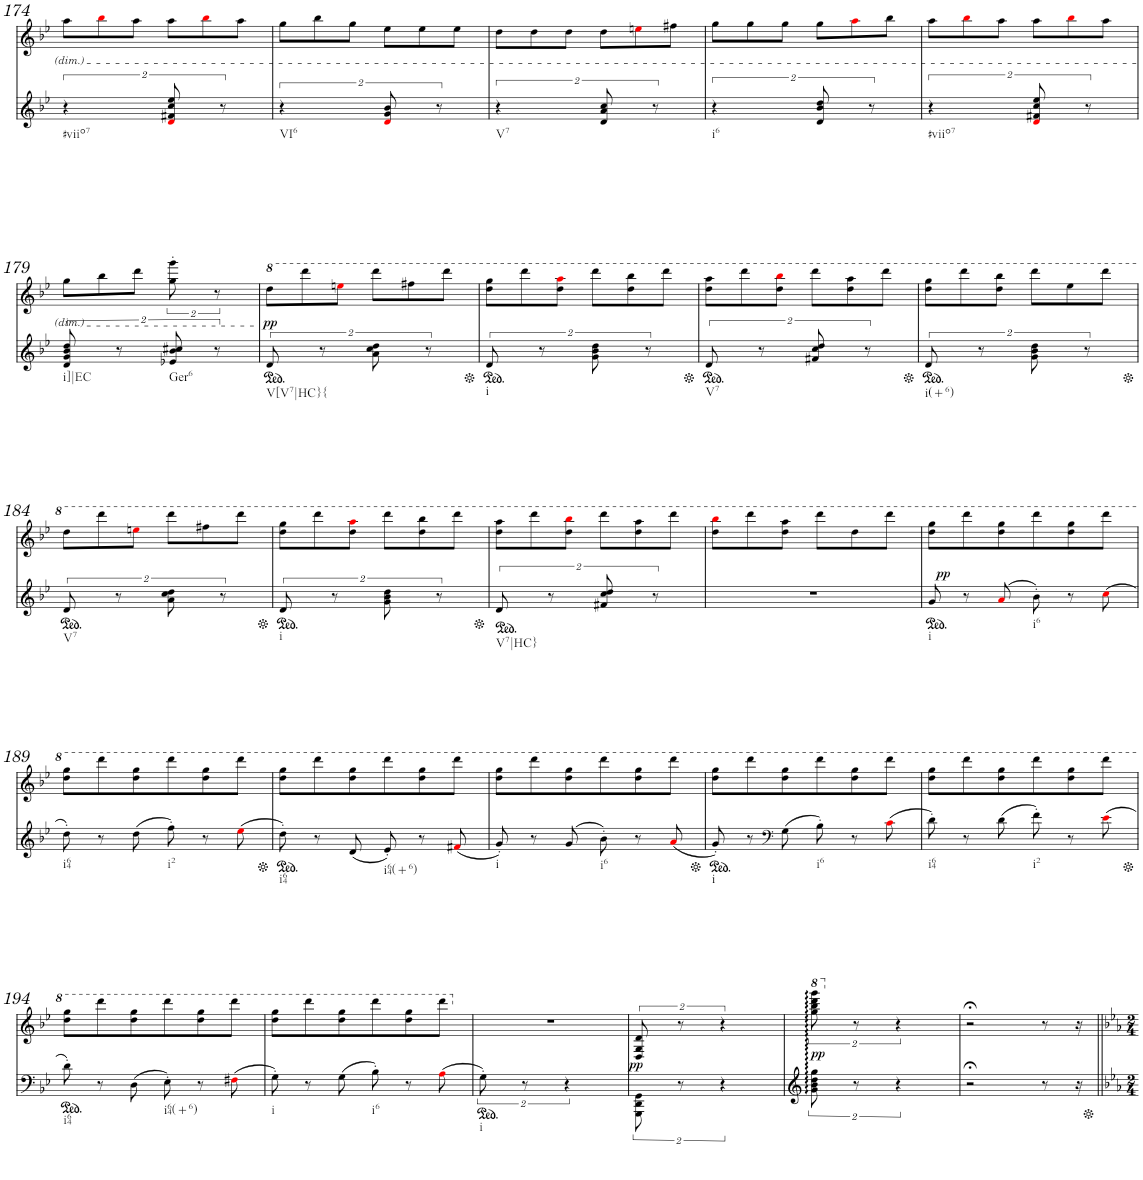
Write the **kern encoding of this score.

**kern	**kern	**dynam
*part1	*part1	*part1
*staff2	*staff1	*staff1/2
*I"Piano	*	*
*I'Pno.	*	*
!!LO:PB:g=z
*clefG2	*clefF4	*
*k[b-e-]	*k[b-e-]	*
*M6/8	*M6/8	*
=174	=174	=174
!LO:TX:b:t=#viio7	!	!
8%3r	8aa\L	.
.	8bb-i\	.
.	8aa\J	.
16%3di/ 16%3f#X/ 16%3cc/ 16%3ee-/	8aa\L	.
.	8bb-i\	.
16%3r	.	.
.	8aa\J	.
=175	=175	=175
!LO:TX:b:t=VI6	!	!
8%3r	8gg\L	.
.	8bb-\	.
.	8gg\J	.
16%3di/ 16%3g/ 16%3b-/	8ee-\L	.
.	8ee-\	.
16%3r	.	.
.	8ee-\J	.
=176	=176	=176
!LO:TX:b:t=V7	!	!
8%3r	8dd\L	.
.	8dd\	.
.	8dd\J	.
16%3d/ 16%3a/ 16%3cc/	8dd\L	.
.	8eeni\	.
16%3r	.	.
.	8ff#X\J	.
=177	=177	=177
!LO:TX:b:t=i6	!	!
8%3r	8gg\L	.
.	8gg\	.
.	8gg\J	.
16%3d/ 16%3b-/ 16%3dd/	8gg\L	.
.	8aai\	.
16%3r	.	.
.	8bb-\J	.
=178	=178	=178
!LO:TX:b:t=#viio7	!	!
8%3r	8aa\L	.
.	8bb-i\	.
.	8aa\J	.
16%3di/ 16%3f#X/ 16%3cc/ 16%3ee-/	8aa\L	.
.	8bb-i\	.
16%3r	.	.
.	8aa\J	.
!!LO:LB:g=z
=179	=179	=179
!LO:TX:b:t=i]|EC	!	!
16%3d/ 16%3g/ 16%3b-/ 16%3dd/	8gg\L	.
.	8bb-\	.
16%3r	.	.
.	8ddd\J	.
!LO:TX:b:t=Ger6	!	!
16%3e-X/ 16%3b-/ 16%3cc#X/	16%3gg\' 16%3ggg\'	.
16%3r	16%3r	.
=180	=180	=180
!LO:TX:b:t=V[V7|HC}{	!	!
!	!	!LO:DY:b
16%3d/	8ddd\L	pp
.	8dddd\	.
16%3r	.	.
.	8eeeni\J	.
16%3a\ 16%3cc\ 16%3dd\	8dddd\L	.
.	8fff#X\	.
16%3r	.	.
.	8dddd\J	.
=181	=181	=181
!LO:TX:b:t=i	!	!
16%3d/	8ddd\ 8ggg\L	.
.	8dddd\	.
16%3r	.	.
.	8ddd\ 8aaai\J	.
16%3g\ 16%3b-\ 16%3dd\	8dddd\L	.
.	8ddd\ 8bbb-\	.
16%3r	.	.
.	8dddd\J	.
=182	=182	=182
!LO:TX:b:t=V7	!	!
16%3d/	8ddd\ 8aaa\L	.
.	8dddd\	.
16%3r	.	.
.	8ddd\ 8bbb-i\J	.
16%3f#X/ 16%3cc/ 16%3dd/	8dddd\L	.
.	8ddd\ 8aaa\	.
16%3r	.	.
.	8dddd\J	.
=183	=183	=183
!LO:TX:b:t=i(+6)	!	!
16%3d/	8ddd\ 8ggg\L	.
.	8dddd\	.
16%3r	.	.
.	8ddd\ 8bbb-\J	.
16%3g\ 16%3b-\ 16%3dd\	8dddd\L	.
.	8eee-\	.
16%3r	.	.
.	8dddd\J	.
!!LO:LB:g=z
=184	=184	=184
!LO:TX:b:t=V7	!	!
16%3d/	8ddd\L	.
.	8dddd\	.
16%3r	.	.
.	8eeeni\J	.
16%3a\ 16%3cc\ 16%3dd\	8dddd\L	.
.	8fff#X\	.
16%3r	.	.
.	8dddd\J	.
=185	=185	=185
!LO:TX:b:t=i	!	!
16%3d/	8ddd\ 8ggg\L	.
.	8dddd\	.
16%3r	.	.
.	8ddd\ 8aaai\J	.
16%3g\ 16%3b-\ 16%3dd\	8dddd\L	.
.	8ddd\ 8bbb-\	.
16%3r	.	.
.	8dddd\J	.
=186	=186	=186
!LO:TX:b:t=V7|HC}	!	!
16%3d/	8ddd\ 8aaa\L	.
.	8dddd\	.
16%3r	.	.
.	8ddd\ 8bbb-i\J	.
16%3f#X/ 16%3cc/ 16%3dd/	8dddd\L	.
.	8ddd\ 8aaa\	.
16%3r	.	.
.	8dddd\J	.
=187	=187	=187
2.r	8ddd\ 8bbb-i\L	.
.	8dddd\	.
.	8ddd\ 8aaa\J	.
.	8dddd\L	.
.	8ddd\	.
.	8dddd\J	.
=188	=188	=188
!LO:TX:b:t=i	!	!
!	!	!LO:DY:b
8g/	8ddd\ 8ggg\L	pp
8r	8dddd\	.
8ai/	8ddd\ 8ggg\	.
!LO:TX:b:t=i6	!	!
8b-'\	8dddd\	.
8r	8ddd\ 8ggg\	.
8cci\	8dddd\J	.
!!LO:LB:g=z
=189	=189	=189
!LO:TX:b:t=i64	!	!
8dd'\	8ddd\ 8ggg\L	.
8r	8dddd\	.
8dd\	8ddd\ 8ggg\	.
!LO:TX:b:t=i2	!	!
8ff'\	8dddd\	.
8r	8ddd\ 8ggg\	.
8ee-i\	8dddd\J	.
=190	=190	=190
!LO:TX:b:t=i64	!	!
8dd'\	8ddd\ 8ggg\L	.
8r	8dddd\	.
8d/	8ddd\ 8ggg\	.
!LO:TX:b:t=i64(+6)	!	!
8e-'/	8dddd\	.
8r	8ddd\ 8ggg\	.
8f#Xi/	8dddd\J	.
=191	=191	=191
!LO:TX:b:t=i	!	!
8g'/	8ddd\ 8ggg\L	.
8r	8dddd\	.
8g/	8ddd\ 8ggg\	.
!LO:TX:b:t=i6	!	!
8b-'\	8dddd\	.
8r	8ddd\ 8ggg\	.
8ai/	8dddd\J	.
=192	=192	=192
!LO:TX:b:t=i	!	!
8g'/	8ddd\ 8ggg\L	.
8r	8dddd\	.
*clefF4	*	*
8G\	8ddd\ 8ggg\	.
!LO:TX:b:t=i6	!	!
8B-'\	8dddd\	.
8r	8ddd\ 8ggg\	.
8ci\	8dddd\J	.
=193	=193	=193
!LO:TX:b:t=i64	!	!
8d'\	8ddd\ 8ggg\L	.
8r	8dddd\	.
8d\	8ddd\ 8ggg\	.
!LO:TX:b:t=i2	!	!
8f'\	8dddd\	.
8r	8ddd\ 8ggg\	.
8e-i\	8dddd\J	.
!!LO:LB:g=z
=194	=194	=194
!LO:TX:b:t=i64	!	!
8d'\	8ddd\ 8ggg\L	.
8r	8dddd\	.
8D\	8ddd\ 8ggg\	.
!LO:TX:b:t=i64(+6)	!	!
8E-'\	8dddd\	.
8r	8ddd\ 8ggg\	.
8F#Xi\	8dddd\J	.
=195	=195	=195
!LO:TX:b:t=i	!	!
8G'\	8ddd\ 8ggg\L	.
8r	8dddd\	.
8G\	8ddd\ 8ggg\	.
!LO:TX:b:t=i6	!	!
8B-'\	8dddd\	.
8r	8ddd\ 8ggg\	.
8Ai\	8dddd\J	.
=196	=196	=196
*	*^	*
!LO:TX:b:t=i	!	!	!
16%3G'\	2.r	2.ryy	.
16%3r	.	.	.
8%3r	.	.	.
*	*v	*v	*
=197	=197	=197
!	!	!LO:DY:b
16%3GGG\ 16%3DD\ 16%3GG\	16%3D/ 16%3G/ 16%3d/	pp
16%3r	16%3r	.
8%3r	8%3r	.
=198	=198	=198
*	*8va	*
!	!	!LO:DY:b
16%3g\ 16%3b-\ 16%3dd\ 16%3gg\	16%3ggg\ 16%3bbb-\ 16%3dddd\ 16%3gggg\	pp
*	*X8va	*
16%3r	16%3r	.
8%3r	8%3r	.
=199	=199	=199
2r;<	2r;<	.
8r	8r	.
16r	16r	.
=||	=||	=||
*-	*-	*-
